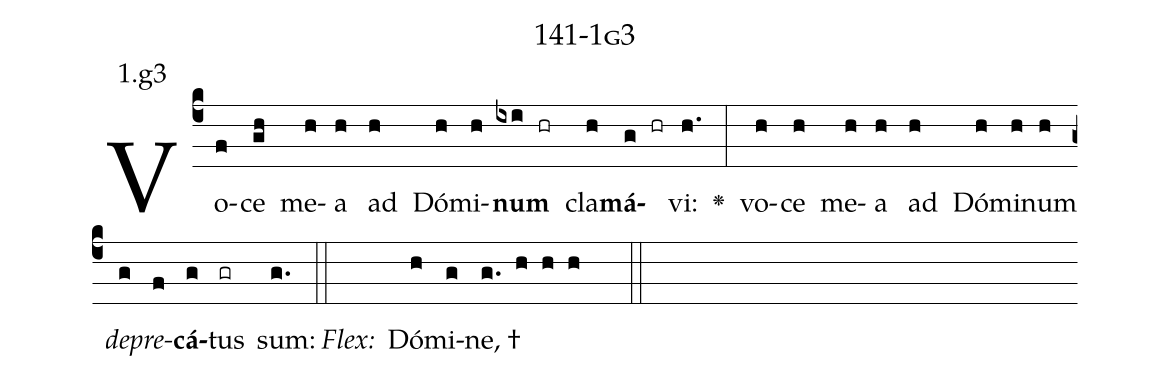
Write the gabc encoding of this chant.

name: 141-1g3;
annotation: 1.g3;
%%
(c4)Vo(f)ce(gh) me(h)a(h) ad(h) Dó(h)mi(h)<b>num</b>(ixi hr) cla(h)<b>má</b>(g hr)vi:(h.) <v>\greheightstar</v>(:) vo(h)ce(h) me(h)a(h) ad(h) Dó(h)mi(h)num(h) <i>de</i>(g)<i>pre</i>(f)<b>cá</b>(g)tus(gr) sum:(g.) (::)
<i>Flex:</i>()  Dó(h)mi(g)ne, †(g. h h h  ::)

%E(h) u(h) o(g) u(f) a(g) e.(g.) (::)
